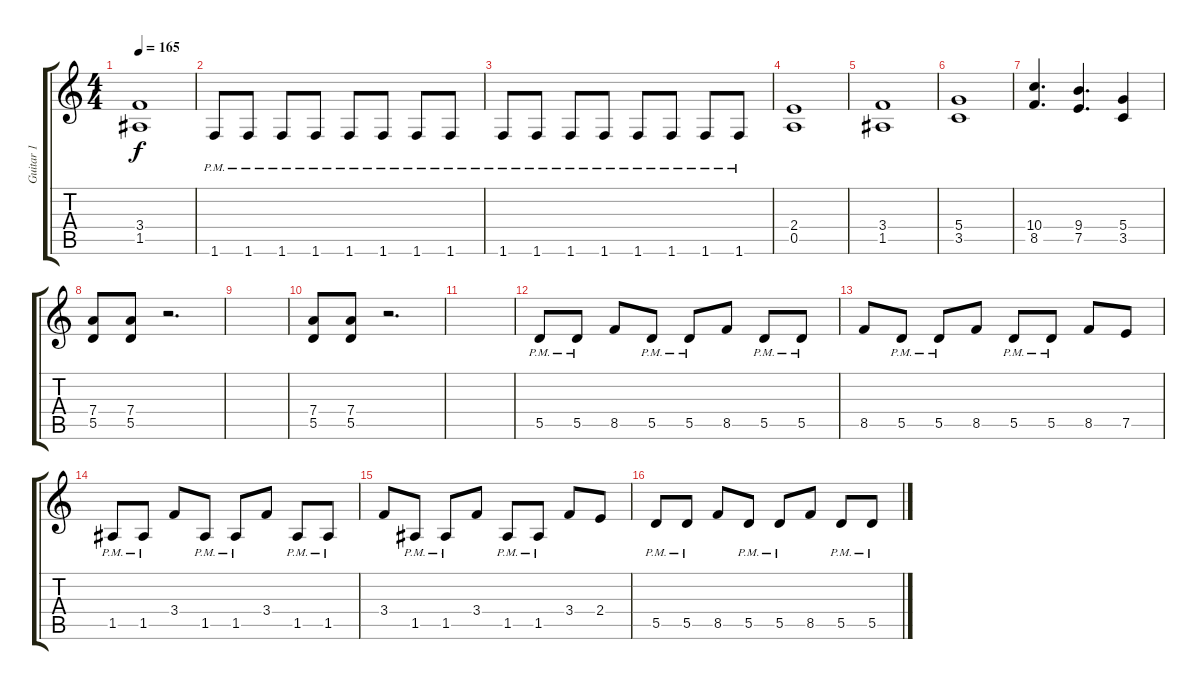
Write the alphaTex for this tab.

\track ("Guitar 1" "Guitar 1") {instrument distortionguitar}
\staff {score tabs}
\tuning (E4 B3 G3 D3 A2 E2) {hide}
\ts (4 4)
\tempo 165
\clef g2
\ks c
(3.4{t} 1.5{t}).1{dy f} |
1.6{pm}.8 1.6{pm}.8 1.6{pm}.8 1.6{pm}.8 1.6{pm}.8 1.6{pm}.8 1.6{pm}.8 1.6{pm}.8 |
1.6{pm}.8 1.6{pm}.8 1.6{pm}.8 1.6{pm}.8 1.6{pm}.8 1.6{pm}.8 1.6{pm}.8 1.6{pm}.8 |
(2.4 0.5).1 |
(3.4 1.5).1 |
(5.4 3.5).1 |
(10.4 8.5).4{d} (9.4 7.5).4{d} (5.4 3.5).4 |
(7.4 5.5).8 (7.4 5.5).8 r.2{d} |
|
(7.4 5.5).8 (7.4 5.5).8 r.2{d} |
|
5.5{pm}.8 5.5{pm}.8 8.5.8 5.5{pm}.8 5.5{pm}.8 8.5.8 5.5{pm}.8 5.5{pm}.8 |
8.5.8 5.5{pm}.8 5.5{pm}.8 8.5.8 5.5{pm}.8 5.5{pm}.8 8.5.8 7.5.8 |
1.5{pm}.8 1.5{pm}.8 3.4.8 1.5{pm}.8 1.5{pm}.8 3.4.8 1.5{pm}.8 1.5{pm}.8 |
3.4.8 1.5{pm}.8 1.5{pm}.8 3.4.8 1.5{pm}.8 1.5{pm}.8 3.4.8 2.4.8 |
5.5{pm}.8 5.5{pm}.8 8.5.8 5.5{pm}.8 5.5{pm}.8 8.5.8 5.5{pm}.8 5.5{pm}.8
